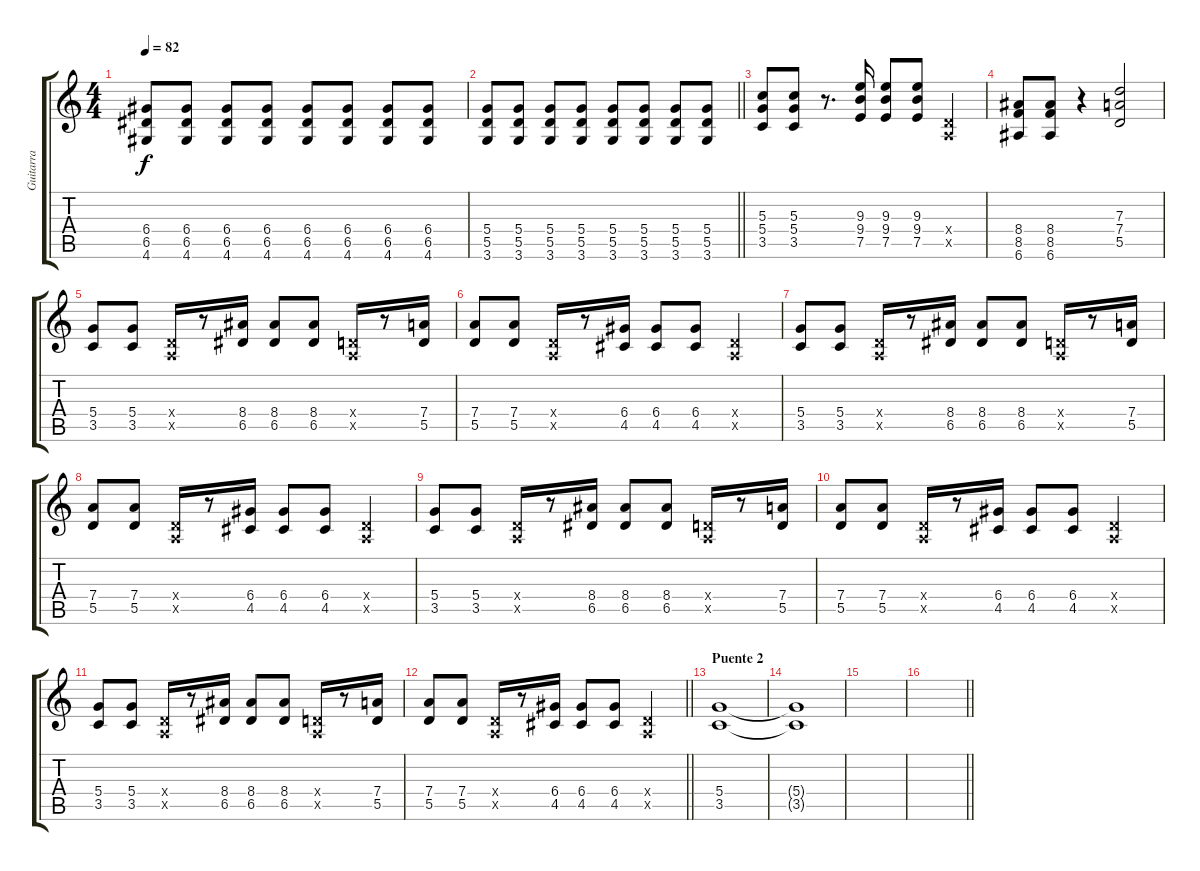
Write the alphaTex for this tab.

\track ("Guitarra" "Guitarra") {instrument distortionguitar}
\staff {score tabs}
\tuning (E4 B3 G3 D3 A2 E2) {hide}
\ts (4 4)
\tempo 82
\clef g2
\ks c
(6.4 6.5 4.6).8{dy f} (6.4 6.5 4.6).8 (6.4 6.5 4.6).8 (6.4 6.5 4.6).8 (6.4 6.5 4.6).8 (6.4 6.5 4.6).8 (6.4 6.5 4.6).8 (6.4 6.5 4.6).8 |
\barLineRight lightlight
(5.4 5.5 3.6).8 (5.4 5.5 3.6).8 (5.4 5.5 3.6).8 (5.4 5.5 3.6).8 (5.4 5.5 3.6).8 (5.4 5.5 3.6).8 (5.4 5.5 3.6).8 (5.4 5.5 3.6).8 |
(5.3 5.4 3.5).8 (5.3 5.4 3.5).8 r.8{d} (9.3 9.4 7.5).16 (9.3 9.4 7.5).8 (9.3 9.4 7.5).8 (0.4{x} 0.5{x}).4 |
(8.4 8.5 6.6).8 (8.4 8.5 6.6).8 r.4 (7.3 7.4 5.5).2 |
(5.4 3.5).8 (5.4 3.5).8 (0.4{x} 0.5{x}).16 r.8 (8.4 6.5).16 (8.4 6.5).8 (8.4 6.5).8 (0.4{x} 0.5{x}).16 r.8 (7.4 5.5).16 |
(7.4 5.5).8 (7.4 5.5).8 (0.4{x} 0.5{x}).16 r.8 (6.4 4.5).16 (6.4 4.5).8 (6.4 4.5).8 (0.4{x} 0.5{x}).4 |
(5.4 3.5).8 (5.4 3.5).8 (0.4{x} 0.5{x}).16 r.8 (8.4 6.5).16 (8.4 6.5).8 (8.4 6.5).8 (0.4{x} 0.5{x}).16 r.8 (7.4 5.5).16 |
(7.4 5.5).8 (7.4 5.5).8 (0.4{x} 0.5{x}).16 r.8 (6.4 4.5).16 (6.4 4.5).8 (6.4 4.5).8 (0.4{x} 0.5{x}).4 |
(5.4 3.5).8 (5.4 3.5).8 (0.4{x} 0.5{x}).16 r.8 (8.4 6.5).16 (8.4 6.5).8 (8.4 6.5).8 (0.4{x} 0.5{x}).16 r.8 (7.4 5.5).16 |
(7.4 5.5).8 (7.4 5.5).8 (0.4{x} 0.5{x}).16 r.8 (6.4 4.5).16 (6.4 4.5).8 (6.4 4.5).8 (0.4{x} 0.5{x}).4 |
(5.4 3.5).8 (5.4 3.5).8 (0.4{x} 0.5{x}).16 r.8 (8.4 6.5).16 (8.4 6.5).8 (8.4 6.5).8 (0.4{x} 0.5{x}).16 r.8 (7.4 5.5).16 |
\barLineRight lightlight
(7.4 5.5).8 (7.4 5.5).8 (0.4{x} 0.5{x}).16 r.8 (6.4 4.5).16 (6.4 4.5).8 (6.4 4.5).8 (0.4{x} 0.5{x}).4 |
\section ("" "Puente 2")
(5.4 3.5).1 |
(5.4{t} 3.5{t}).1 |
|
\barLineRight lightlight
